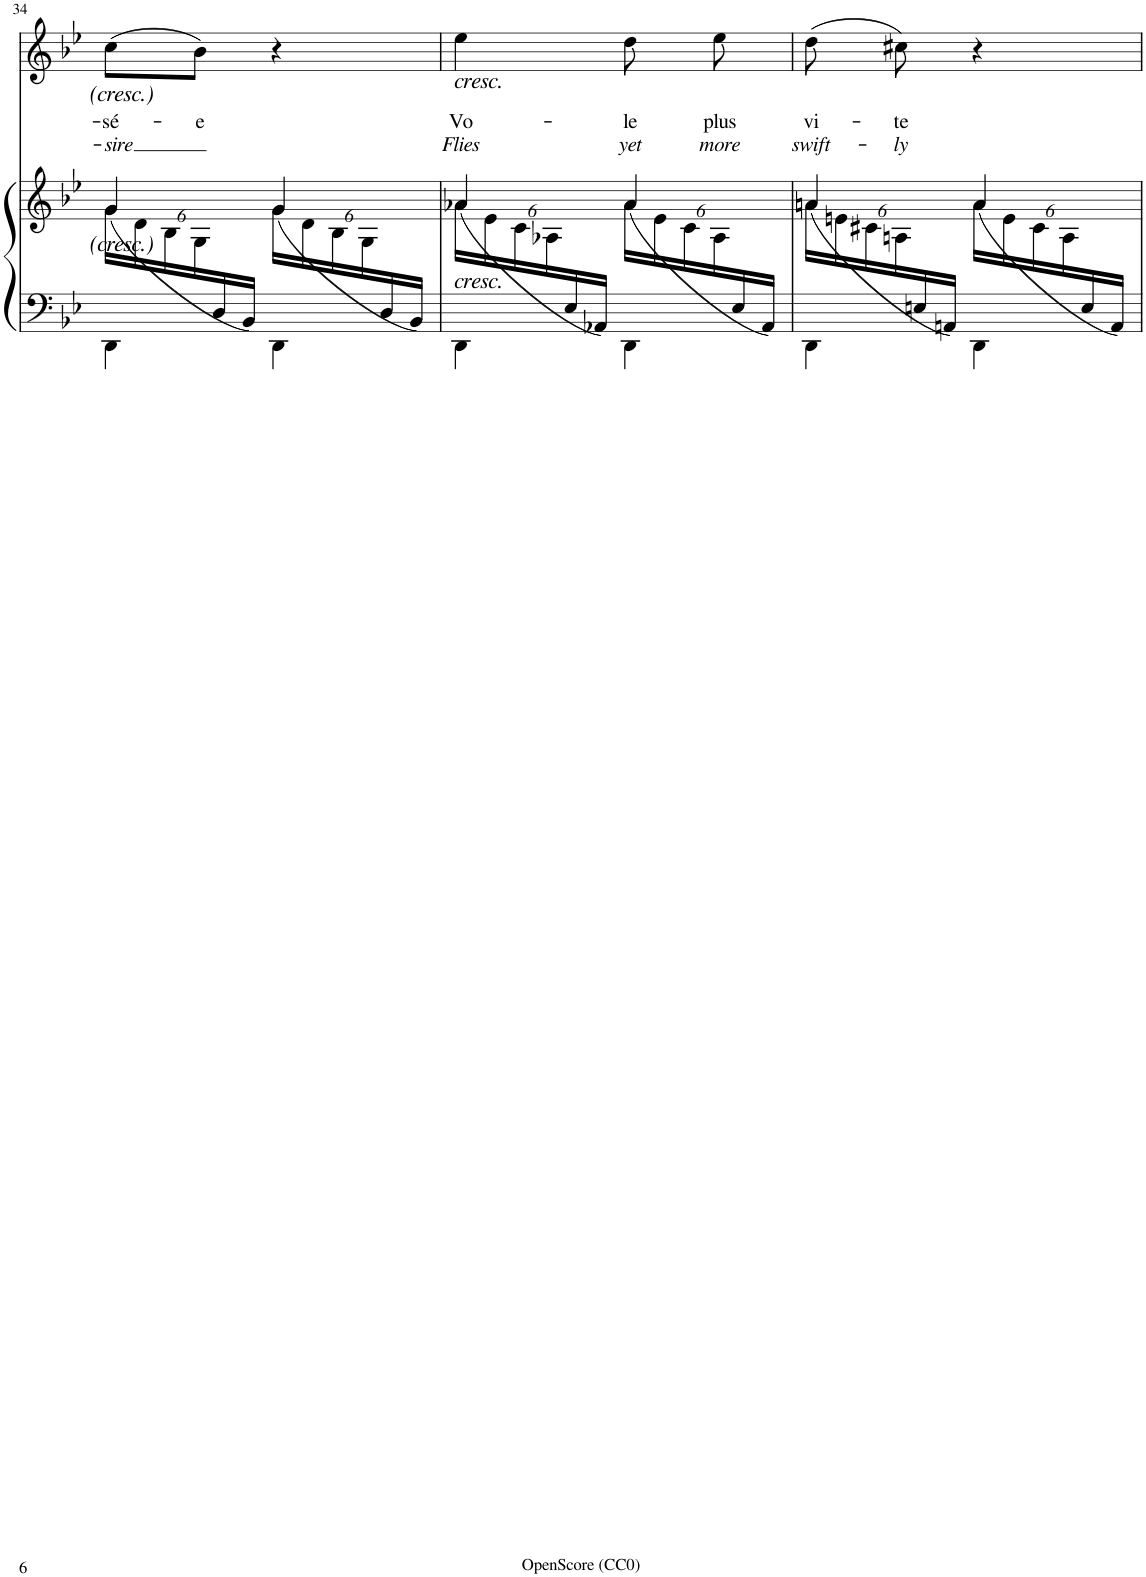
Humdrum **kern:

**kern	**kern	**kern	**text	**text
*part2	*part2	*part1	*part1	*part1
*staff3	*staff2	*staff1	*staff1	*staff1
*I"Piano	*	*I"Voice	*	*
*I'Pno	*	*	*	*
!!LO:PB:g=z
*clefF4	*clefG2	*clefG2	*	*
*k[b-e-]	*k[b-e-]	*k[b-e-]	*	*
*M2/4	*M2/4	*M2/4	*	*
=34	=34	=34	=34	=34
*^	*^	*	*	*
*	*	*	*Xbrackettup	*	*	*
!	!	!	!	!	!LO:LY:b	!LO:LY:b
6ryy	4DD\	(4g/	24g\LL	(8cc\L	-sé-	-sire
.	.	.	24d\	.	.	.
.	.	.	24B-\	.	.	.
!	!	!	!	!	!LO:LY:b	!
.	.	.	24G\	8b-\J)	-e	.
24D/	.	.	12ryy	.	.	.
24BB-/JJ)	.	.	.	.	.	.
6ryy	4DD\	(4g/	24g\LL	4r	.	.
.	.	.	24d\	.	.	.
.	.	.	24B-\	.	.	.
.	.	.	24G\	.	.	.
24D/	.	.	12ryy	.	.	.
24BB-/JJ)	.	.	.	.	.	.
=35	=35	=35	=35	=35	=35	=35
!	!	!	!	!LO:TX:b:i:t=cresc.	!	!
!	!	!LO:TX:b:i:t=cresc.	!	!	!	!
!	!	!	!	!	!LO:LY:b	!LO:LY:b
6ryy	4DD\	(4a-X/	24a-\LL	4ee-\	Vo-	Flies
.	.	.	24e-\	.	.	.
.	.	.	24c\	.	.	.
.	.	.	24A-X\	.	.	.
24E-/	.	.	12ryy	.	.	.
24AA-X/JJ)	.	.	.	.	.	.
!	!	!	!	!	!LO:LY:b	!LO:LY:b
6ryy	4DD\	(4a-/	24a-\LL	8dd\	-le	yet
.	.	.	24e-\	.	.	.
.	.	.	24c\	.	.	.
!	!	!	!	!	!LO:LY:b	!LO:LY:b
.	.	.	24A-\	8ee-\	plus	more
24E-/	.	.	12ryy	.	.	.
24AA-/JJ)	.	.	.	.	.	.
=36	=36	=36	=36	=36	=36	=36
!	!	!	!	!	!LO:LY:b	!LO:LY:b
6ryy	4DD\	(4an/	24a\LL	(8dd\	vi-	swift-
.	.	.	24en\	.	.	.
.	.	.	24c#X\	.	.	.
!	!	!	!	!	!LO:LY:b	!LO:LY:b
.	.	.	24An\	8cc#X\)	-te	ly
24En/	.	.	12ryy	.	.	.
24AAn/JJ)	.	.	.	.	.	.
6ryy	4DD\	(4a/	24a\LL	4r	.	.
.	.	.	24e\	.	.	.
.	.	.	24c#\	.	.	.
.	.	.	24A\	.	.	.
24E/	.	.	12ryy	.	.	.
24AA/JJ)	.	.	.	.	.	.
*v	*v	*	*	*	*	*
*	*v	*v	*	*	*
=	=	=	=	=
*-	*-	*-	*-	*-
